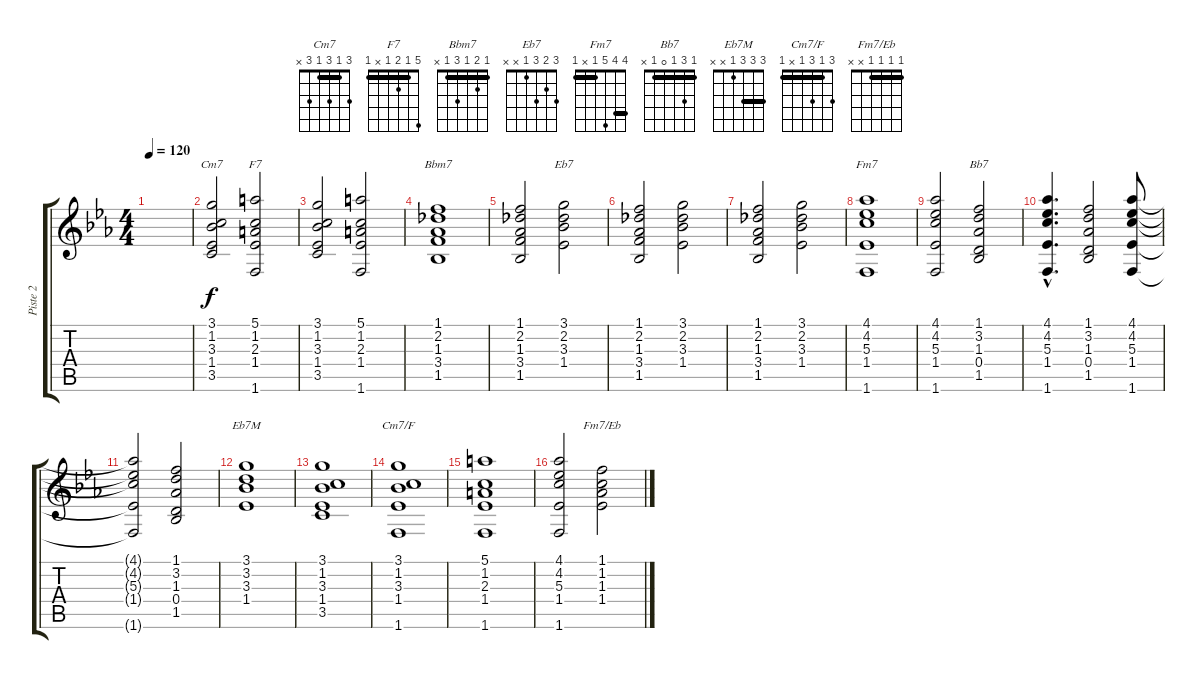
\track ("Piste 2" "Piste 2") {instrument electricguitarjazz}
\staff {score tabs}
\tuning (E4 B3 G3 D3 A2 E2) {hide}
\chord ("Cm7" 3 1 3 1 3 x) {barre 1}
\chord ("F7" 5 1 2 1 x 1) {barre 1}
\chord ("Bbm7" 1 2 1 3 1 x) {barre 1}
\chord ("Eb7" 3 2 3 1 x x)
\chord ("Fm7" 4 4 5 1 x 1) {barre (1 4)}
\chord ("Bb7" 1 3 1 0 1 x) {barre 1}
\chord ("Eb7M" 3 3 3 1 x x) {barre 3}
\chord ("Cm7/F" 3 1 3 1 x 1) {barre 1}
\chord ("Fm7/Eb" 1 1 1 1 x x) {barre 1}
\ts (4 4)
\tempo 120
\clef g2
\ks cminor
|
(3.1 1.2 3.3 1.4 3.5).2{ch "Cm7"} (5.1 1.2 2.3 1.4 1.6).2{ch "F7"} |
(3.1 1.2 3.3 1.4 3.5).2 (5.1 1.2 2.3 1.4 1.6).2 |
(1.1 2.2 1.3 3.4 1.5).1{ch "Bbm7"} |
(1.1 2.2 1.3 3.4 1.5).2 (3.1 2.2 3.3 1.4).2{ch "Eb7"} |
(1.1 2.2 1.3 3.4 1.5).2 (3.1 2.2 3.3 1.4).2 |
(1.1 2.2 1.3 3.4 1.5).2 (3.1 2.2 3.3 1.4).2 |
(4.1 4.2 5.3 1.4 1.6).1{ch "Fm7"} |
(4.1 4.2 5.3 1.4 1.6).2 (1.1 3.2 1.3 0.4 1.5).2{ch "Bb7"} |
(4.1{hac} 4.2{hac} 5.3{hac} 1.4{hac} 1.6{hac}).4{d} (1.1 3.2 1.3 0.4 1.5).2 (4.1 4.2 5.3 1.4 1.6).8 |
(4.1{t} 4.2{t} 5.3{t} 1.4{t} 1.6{t}).2 (1.1 3.2 1.3 0.4 1.5).2 |
(3.1 3.2 3.3 1.4).1{ch "Eb7M"} |
(3.1 1.2 3.3 1.4 3.5).1 |
(3.1 1.2 3.3 1.4 1.6).1{ch "Cm7/F"} |
(5.1 1.2 2.3 1.4 1.6).1 |
(4.1 4.2 5.3 1.4 1.6).2 (1.1 1.2 1.3 1.4).2{ch "Fm7/Eb"}
